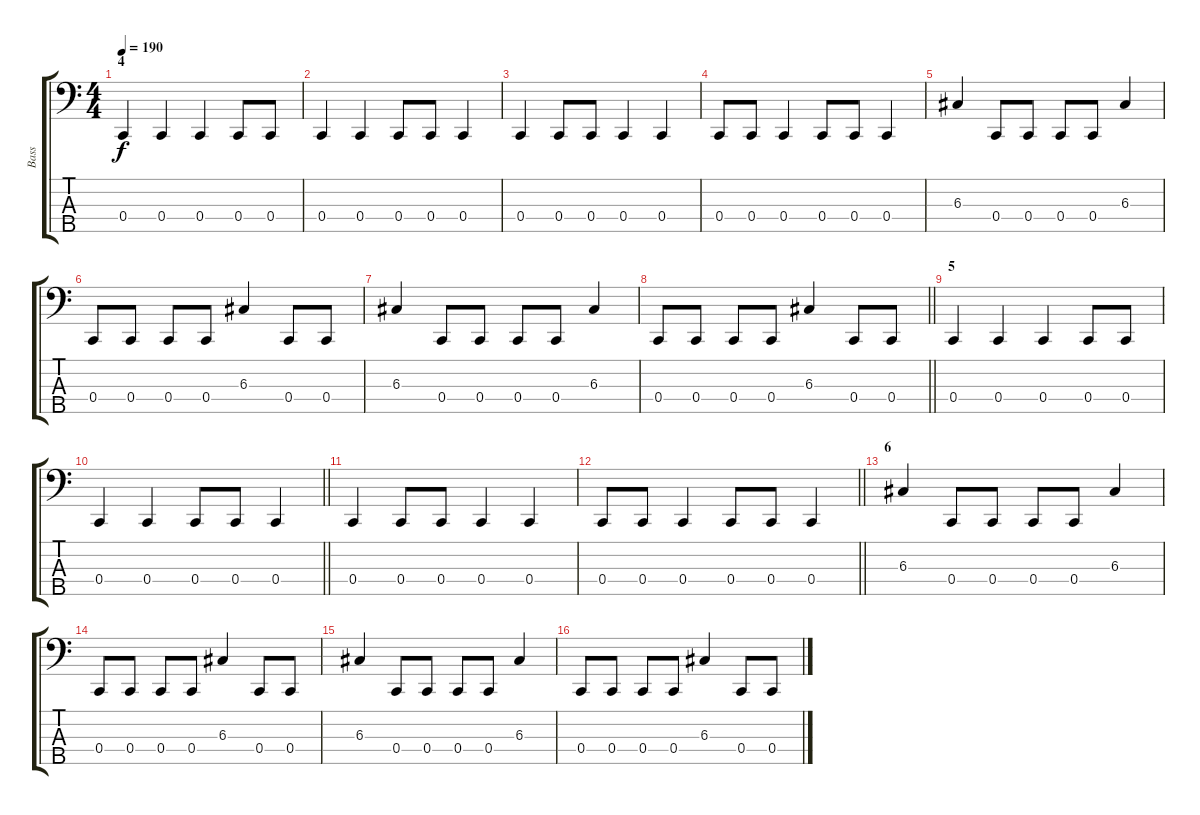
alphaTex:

\track ("Bass" "Bass") {instrument electricbasspick}
\staff {score tabs}
\tuning (F2 C2 G1 C1 A0) {hide}
\ts (4 4)
\section ("" "4")
\tempo 190
\clef f4
\ks c
0.4.4{dy f} 0.4.4 0.4.4 0.4.8 0.4.8 |
0.4.4 0.4.4 0.4.8 0.4.8 0.4.4 |
0.4.4 0.4.8 0.4.8 0.4.4 0.4.4 |
0.4.8 0.4.8 0.4.4 0.4.8 0.4.8 0.4.4 |
6.3.4 0.4.8 0.4.8 0.4.8 0.4.8 6.3.4 |
0.4.8 0.4.8 0.4.8 0.4.8 6.3.4 0.4.8 0.4.8 |
6.3.4 0.4.8 0.4.8 0.4.8 0.4.8 6.3.4 |
\barLineRight lightlight
0.4.8 0.4.8 0.4.8 0.4.8 6.3.4 0.4.8 0.4.8 |
\section ("" "5")
0.4.4 0.4.4 0.4.4 0.4.8 0.4.8 |
\barLineRight lightlight
0.4.4 0.4.4 0.4.8 0.4.8 0.4.4 |
0.4.4 0.4.8 0.4.8 0.4.4 0.4.4 |
\barLineRight lightlight
0.4.8 0.4.8 0.4.4 0.4.8 0.4.8 0.4.4 |
\section ("" "6")
6.3.4 0.4.8 0.4.8 0.4.8 0.4.8 6.3.4 |
0.4.8 0.4.8 0.4.8 0.4.8 6.3.4 0.4.8 0.4.8 |
6.3.4 0.4.8 0.4.8 0.4.8 0.4.8 6.3.4 |
0.4.8 0.4.8 0.4.8 0.4.8 6.3.4 0.4.8 0.4.8
